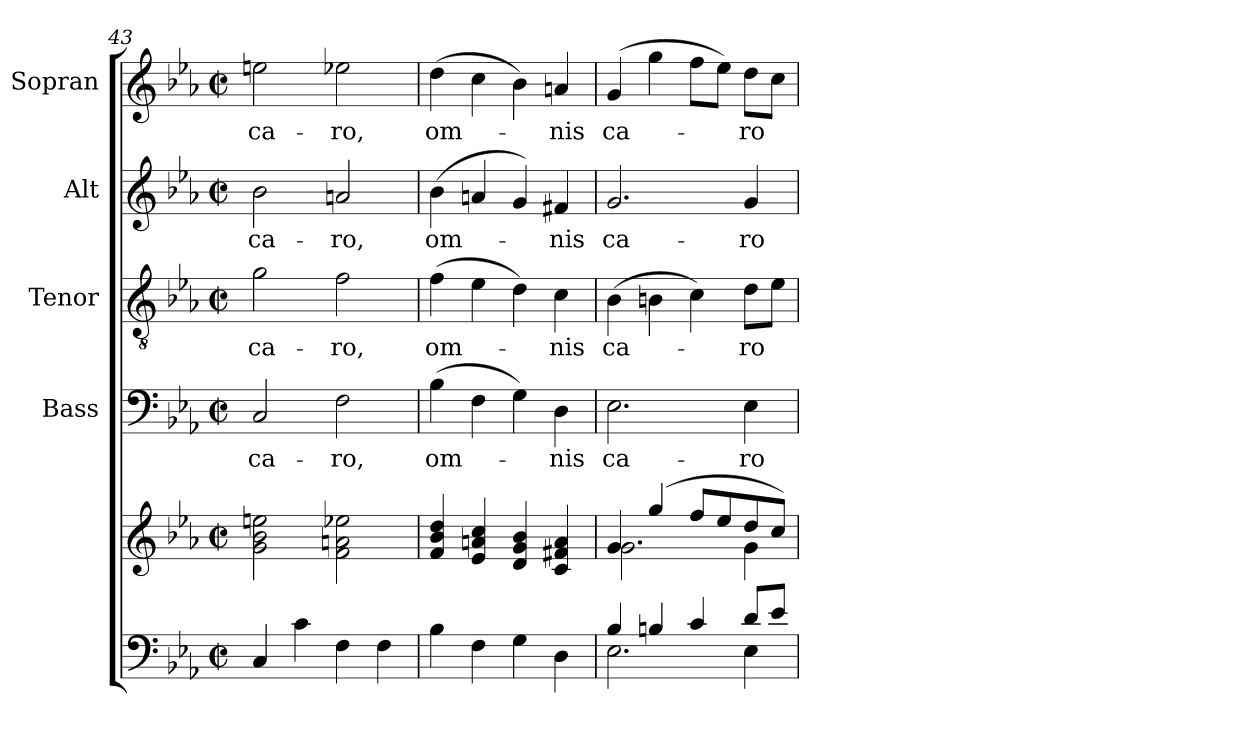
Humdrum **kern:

**kern	**kern	**kern	**text	**kern	**text	**kern	**text	**kern	**text
*part5	*part5	*part4	*part4	*part3	*part3	*part2	*part2	*part1	*part1
*staff6	*staff5	*staff4	*staff4	*staff3	*staff3	*staff2	*staff2	*staff1	*staff1
*	*	*I"Bass	*	*I"Tenor	*	*I"Alt	*	*I"Sopran	*
*	*	*I'B.	*	*I'T.	*	*I'A.	*	*I'S.	*
*clefF4	*clefG2	*clefF4	*	*clefGv2	*	*clefG2	*	*clefG2	*
*k[b-e-a-]	*k[b-e-a-]	*k[b-e-a-]	*	*k[b-e-a-]	*	*k[b-e-a-]	*	*k[b-e-a-]	*
*E-:	*E-:	*E-:	*	*E-:	*	*E-:	*	*E-:	*
*M2/2	*M2/2	*M2/2	*	*M2/2	*	*M2/2	*	*M2/2	*
*met(c|)	*met(c|)	*met(c|)	*	*met(c|)	*	*met(c|)	*	*met(c|)	*
=43	=43	=43	=43	=43	=43	=43	=43	=43	=43
!	!	!	!LO:LY:b	!	!LO:LY:b	!	!LO:LY:b	!	!LO:LY:b
4C/	2g\ 2b-\ 2een\	2C/	ca-	2g\	ca-	2b-\	ca-	2een\	ca-
4c\	.	.	.	.	.	.	.	.	.
!	!	!	!LO:LY:b	!	!LO:LY:b	!	!LO:LY:b	!	!LO:LY:b
4F\	2f\ 2an\ 2ee-X\	2F\	-ro,	2f\	-ro,	2an/	-ro,	2ee-X\	-ro,
4F\	.	.	.	.	.	.	.	.	.
=44	=44	=44	=44	=44	=44	=44	=44	=44	=44
!	!	!	!LO:LY:b	!	!LO:LY:b	!	!LO:LY:b	!	!LO:LY:b
4B-\	4f/ 4b-/ 4dd/	(>4B-\	om-	(>4f\	om-	(>4b-\	om-	(>4dd\	om-
4F\	4e-/ 4an/ 4cc/	4F\	.	4e-\	.	4an/	.	4cc\	.
4G\	4d/ 4g/ 4b-/	4G\)	.	4d\)	.	4g/)	.	4b-\)	.
!	!	!	!LO:LY:b	!	!LO:LY:b	!	!LO:LY:b	!	!LO:LY:b
4D\	4c/ 4f#X/ 4a/	4D\	-nis	4c\	-nis	4f#X/	-nis	4an/	-nis
=45	=45	=45	=45	=45	=45	=45	=45	=45	=45
*^	*^	*	*	*	*	*	*	*	*
!	!	!	!	!	!LO:LY:b	!	!LO:LY:b	!	!LO:LY:b	!	!LO:LY:b
4B-/	2.E-\	4g/	2.g\	2.E-\	ca-	(>4B-\	ca-	2.g/	ca-	(4g/	ca-
4Bn/	.	(4gg/	.	.	.	4Bn\	.	.	.	4gg\	.
4c/	.	8ff/L	.	.	.	4c\)	.	.	.	8ff\L	.
.	.	8ee-/	.	.	.	.	.	.	.	8ee-\J)	.
!	!	!	!	!	!LO:LY:b	!	!LO:LY:b	!	!LO:LY:b	!	!LO:LY:b
8d/L	4E-\	8dd/	4g\	4E-\	-ro	8d\L	-ro	4g/	-ro	8dd\L	-ro
8e-/J	.	8cc/J)	.	.	.	8e-\J	.	.	.	8cc\J	.
*v	*v	*	*	*	*	*	*	*	*	*	*
*	*v	*v	*	*	*	*	*	*	*	*
=	=	=	=	=	=	=	=	=	=
*-	*-	*-	*-	*-	*-	*-	*-	*-	*-
